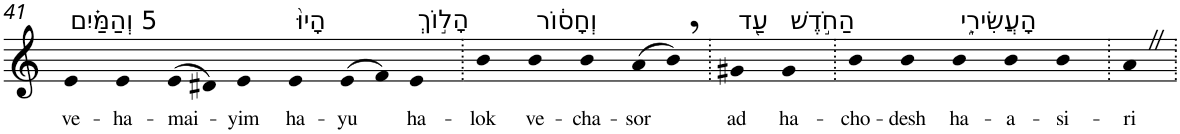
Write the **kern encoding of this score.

**kern	**text
*part1	*part1
*staff1	*staff1
*I"Piano	*
*I'Pno	*
!!LO:PB:g=z
*clefG2	*
*k[]	*
=41	=41
!LO:TX:a:t=5 וְהַמַּ֗יִם	!
!	!LO:LY:b
4e	ve-
!	!LO:LY:b
4e	-ha-
!	!LO:LY:b
(>8e	-mai-
8d#X)	.
!	!LO:LY:b
4e	-yim
!LO:TX:a:t=הָיוּ֙	!
!	!LO:LY:b
4e	ha-
!	!LO:LY:b
(>8e	-yu
8f)	.
!LO:TX:a:t=הָל֣וֹךְ	!
!	!LO:LY:b
4e	ha-
=42.	=42.
!	!LO:LY:b
4b	-lok
!LO:TX:a:t=וְחָס֔וֹר	!
!	!LO:LY:b
4b	ve-
!	!LO:LY:b
4b	-cha-
!	!LO:LY:b
(>8a	-sor
8b,)	.
=43.	=43.
!LO:TX:a:t=עַ֖ד	!
!	!LO:LY:b
4g#X	ad
!LO:TX:a:t=הַחֹ֣דֶשׁ	!
!	!LO:LY:b
4g#	ha-
=44.	=44.
!	!LO:LY:b
4b	-cho-
!	!LO:LY:b
4b	-desh
!LO:TX:a:t=הָעֲשִׂירִ֑י	!
!	!LO:LY:b
4b	ha-
!	!LO:LY:b
4b	-a-
!	!LO:LY:b
4b	-si-
=45.	=45.
!	!LO:LY:b
4aZ	-ri
=.	=.
*-	*-
